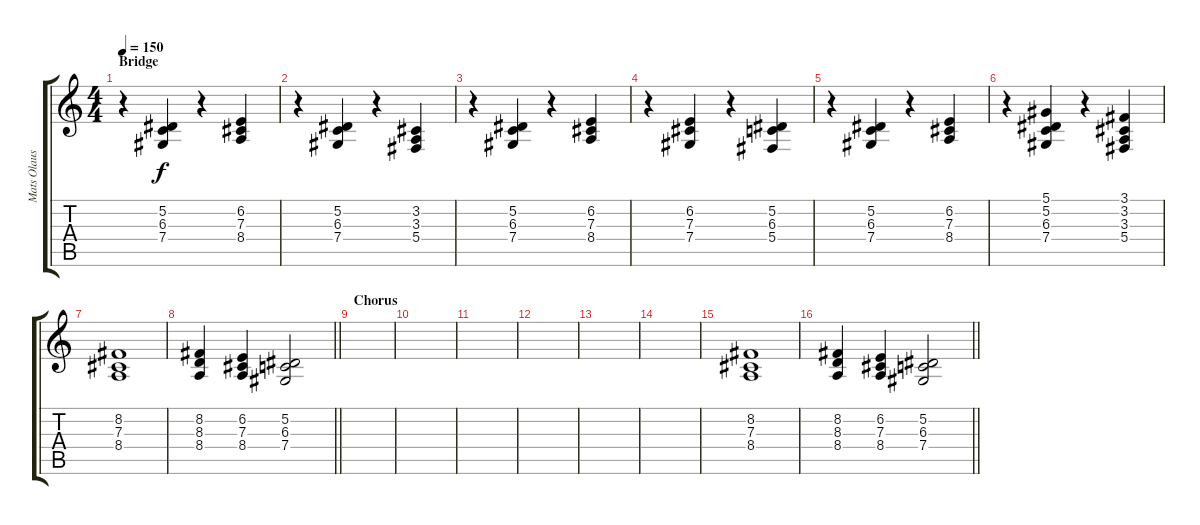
\track ("Mats Olausson" "Mats Olaus") {instrument choiraahs}
\staff {score tabs}
\tuning (Eb4 Bb3 Gb3 Db3 Ab2 Eb2) {hide}
\ts (4 4)
\section ("" "Bridge")
\tempo 150
\clef g2
\ks c
r.4{dy f} (5.2 6.3 7.4).4 r.4 (6.2 7.3 8.4).4 |
r.4 (5.2 6.3 7.4).4 r.4 (3.2 3.3 5.4).4 |
r.4 (5.2 6.3 7.4).4 r.4 (6.2 7.3 8.4).4 |
r.4 (6.2 7.3 7.4).4 r.4 (5.2 6.3 5.4).4 |
r.4 (5.2 6.3 7.4).4 r.4 (6.2 7.3 8.4).4 |
r.4 (5.1 5.2 6.3 7.4).4 r.4 (3.1 3.2 3.3 5.4).4 |
(8.2 7.3 8.4).1 |
\barLineRight lightlight
(8.2 8.3 8.4).4 (6.2 7.3 8.4).4 (5.2 6.3 7.4).2 |
\section ("" "Chorus")
|
|
|
|
|
|
(8.2 7.3 8.4).1 |
\barLineRight lightlight
(8.2 8.3 8.4).4 (6.2 7.3 8.4).4 (5.2 6.3 7.4).2
